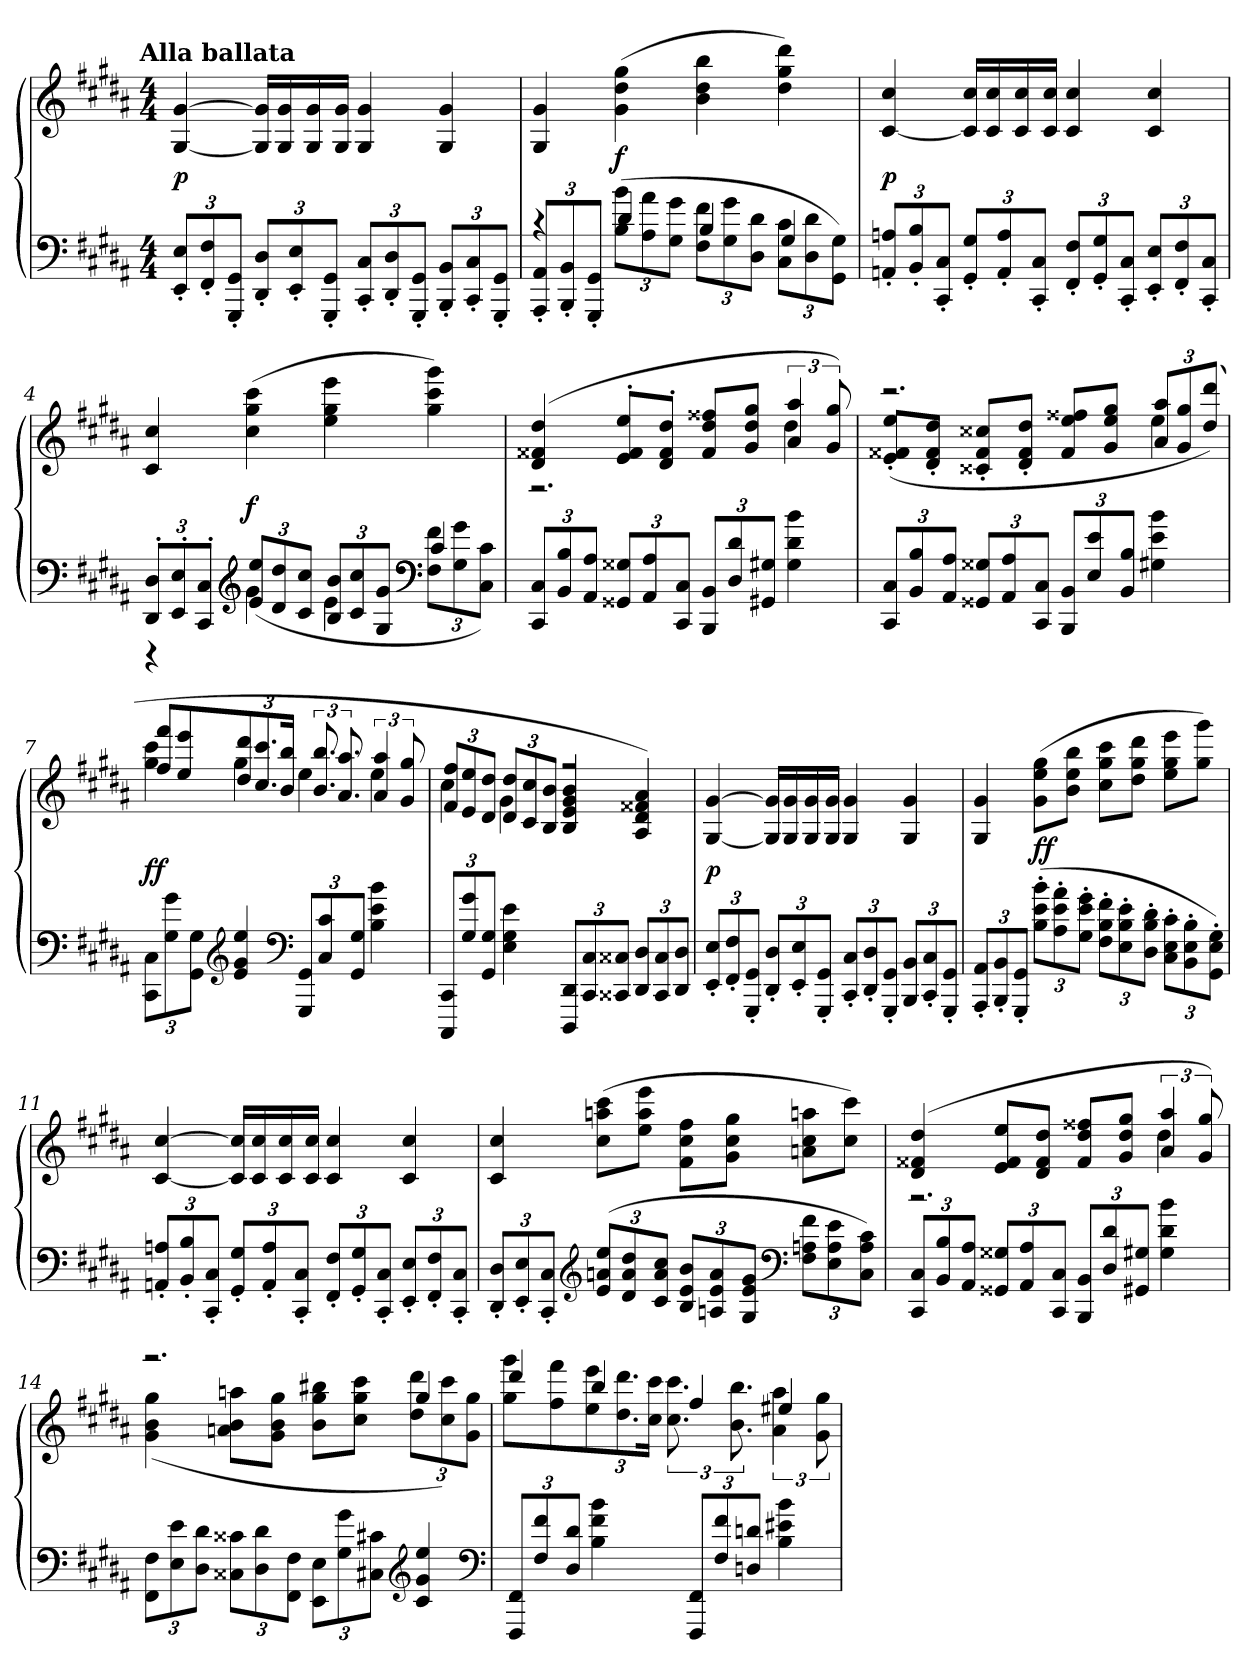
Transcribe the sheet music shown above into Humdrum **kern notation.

**kern	**kern	**dynam
*part1	*part1	*part1
*staff2	*staff1	*staff1/2
*clefF4	*clefG2	*
*k[f#c#g#d#a#]	*k[f#c#g#d#a#]	*
!!LO:TX:omd:t=Alla ballata
*M4/4	*M4/4	*
*MM132	*MM132	*
=1	=1	=1
12EE'/ 12E'/L	[4G#/ [4g#/	p
12FF#'/ 12F#'/	.	.
12GGG#'/ 12GG#'/J	.	.
12DD#'/ 12D#'/L	16G#]/ 16g#]/LL	.
.	16G#/ 16g#/	.
12EE'/ 12E'/	.	.
.	16G#/ 16g#/	.
12GGG#'/ 12GG#'/J	.	.
.	16G#/ 16g#/JJ	.
12CC#'/ 12C#'/L	4G#/ 4g#/	.
12DD#'/ 12D#'/	.	.
12GGG#'/ 12GG#'/J	.	.
12BBB'/ 12BB'/L	4G#/ 4g#/	.
12CC#'/ 12C#'/	.	.
12GGG#'/ 12GG#'/J	.	.
=2	=2	=2
*^	*	*
4r	12AAA#'/ 12AA#'/L	4G#/ 4g#/	.
.	12BBB'/ 12BB'/	.	.
.	12GGG#'/ 12GG#'/J	.	.
(12B\ 12b\L	4d#/	(4g#\ 4dd#\ 4gg#\	f
12A#\ 12a#\	.	.	.
12G#\ 12g#\J	.	.	.
12F#\ 12f#\L	4B/	4b\ 4dd#\ 4bb\	.
12G#\ 12g#\	.	.	.
12D#\ 12d#\J	.	.	.
12C#\ 12c#\L	4G#/	4dd#\ 4gg#\ 4ddd#\)	.
12D#\ 12d#\	.	.	.
12GG#\ 12G#\J)	.	.	.
*v	*v	*	*
=3	=3	=3
12AAn'/ 12An'/L	[4c#/ 4cc#/	p
12BB'/ 12B'/	.	.
12CC#'/ 12C#'/J	.	.
12GG#'/ 12G#'/L	16c#]/ 16cc#/LL	.
.	16c#/ 16cc#/	.
12AA'/ 12A'/	.	.
.	16c#/ 16cc#/	.
12CC#'/ 12C#'/J	.	.
.	16c#/ 16cc#/JJ	.
12FF#'/ 12F#'/L	4c#/ 4cc#/	.
12GG#'/ 12G#'/	.	.
12CC#'/ 12C#'/J	.	.
12EE'/ 12E'/L	4c#/ 4cc#/	.
12FF#'/ 12F#'/	.	.
12CC#'/ 12C#'/J	.	.
=4	=4	=4
*^	*	*
12DD#'/ 12D#'/L	4r	4c#/ 4cc#/	.
12EE'/ 12E'/	.	.	.
12CC#'/ 12C#'/J	.	.	.
*clefG2	*	*	*
4g#\	(12e/ 12ee/L	(4cc#\ 4gg#\ 4ccc#\	f
.	12d#/ 12dd#/	.	.
.	12c#/ 12cc#/J	.	.
4e\	12B/ 12b/L	4ee\ 4gg#\ 4eee\	.
.	12c#/ 12cc#/	.	.
.	12G#/ 12g#/J	.	.
*clefF4	*	*	*
12F#\ 12f#\L	4c#/	4gg#\ 4ccc#\ 4ggg#\)	.
12G#\ 12g#\	.	.	.
12C#\ 12c#\J)	.	.	.
*v	*v	*	*
=5	=5	=5
*	*^	*
12CC#/ 12C#/L	(4d#/ 4f##X/ 4dd#/	2.r	.
12BB/ 12B/	.	.	.
12AA#/ 12A#/J	.	.	.
12GG##X/ 12G##X/L	8e'/ 8f##'/ 8ee'/L	.	.
12AA#/ 12A#/	.	.	.
.	8d#'/ 8f##'/ 8dd#'/J	.	.
12CC#/ 12C#/J	.	.	.
12BBB/ 12BB/L	8f##/ 8dd#/ 8ff##X/L	.	.
12D#/ 12d#/	.	.	.
.	8g#/ 8dd#/ 8gg#/J	.	.
12GG#X/ 12G#X/J	.	.	.
4G#\ 4d#\ 4b\	6a#/ 6aa#/	4dd#\	.
.	12g#/ 12gg#/)	.	.
=6	=6	=6	=6
12CC#/ 12C#/L	2.r	(8e'/ 8f##X'/ 8ee'/L	.
12BB/ 12B/	.	.	.
.	.	8d#'/ 8f##'/ 8dd#'/J	.
12AA#/ 12A#/J	.	.	.
12GG##X/ 12G##X/L	.	8c##X'/ 8f##'/ 8cc##X'/L	.
12AA#/ 12A#/	.	.	.
.	.	8d#'/ 8f##'/ 8dd#'/J	.
12CC#/ 12C#/J	.	.	.
12BBB/ 12BB/L	.	8f##/ 8ee/ 8ff##X/L	.
12E/ 12e/	.	.	.
.	.	8g#/ 8ee/ 8gg#/J	.
12BB/ 12B/J	.	.	.
4G#X\ 4e\ 4b\	4ee\	12a#/ 12aa#/L	.
.	.	12g#/ 12gg#/	.
.	.	(12dd#/ 12ddd#/J)	.
=7	=7	=7	=7
12CC#\ 12C#\L	4gg#\ 4ccc#\	8ff#/ 8fff#/L	ff
12G#\ 12g#\	.	.	.
.	.	8ee/ 8eee/J	.
12GG#\ 12G#\J	.	.	.
*clefG2	*	*	*
4e/ 4g#/ 4ee/	4gg#\	12dd#/ 12ddd#/L	.
.	.	12.cc#/ 12.ccc#/	.
.	.	24b/ 24bb/JJ	.
*clefF4	*	*	*
12GGG#/ 12GG#/L	4ee\	12.b/ 12.bb/	.
12C#/ 12c#/	.	.	.
.	.	12.a#/ 12.aa#/	.
12GG#/ 12G#/J	.	.	.
4B\ 4e\ 4b\	4ee\	6a#/ 6aa#/	.
.	.	12g#/ 12gg#/	.
=8	=8	=8	=8
12CCC#/ 12CC#/L	4cc#\	12f#/ 12ff#/L	.
12G#/ 12g#/	.	12e/ 12ee/	.
12GG#/ 12G#/J	.	12d#/ 12dd#/J	.
4E\ 4G#\ 4e\	12d#/ 12dd#/L	4g#\	.
.	12c#/ 12cc#/	.	.
.	12B/ 12b/J	.	.
12DDD#/ 12DD#/L	2r	4B/ 4e/ 4g#/ 4b/	.
12CC#/ 12C#/	.	.	.
12CC##X/ 12C##X/J	.	.	.
12DD#/ 12D#/L	.	4A#/ 4d#/ 4f##X/ 4a#/)	.
12CC##/ 12C##/	.	.	.
12DD#/ 12D#/J	.	.	.
*	*v	*v	*
=9	=9	=9
12EE'/ 12E'/L	[4G#/ [4g#/	p
12FF#'/ 12F#'/	.	.
12GGG#'/ 12GG#'/J	.	.
12DD#'/ 12D#'/L	16G#]/ 16g#]/LL	.
.	16G#/ 16g#/	.
12EE'/ 12E'/	.	.
.	16G#/ 16g#/	.
12GGG#'/ 12GG#'/J	.	.
.	16G#/ 16g#/JJ	.
12CC#'/ 12C#'/L	4G#/ 4g#/	.
12DD#'/ 12D#'/	.	.
12GGG#'/ 12GG#'/J	.	.
12BBB/ 12BB/L	4G#/ 4g#/	.
12CC#'/ 12C#'/	.	.
12GGG#'/ 12GG#'/J	.	.
=10	=10	=10
12AAA#'/ 12AA#'/L	4G#/ 4g#/	.
12BBB'/ 12BB'/	.	.
12GGG#'/ 12GG#'/J	.	.
(12B'\ 12e'\ 12b'\L	(8g#\ 8ee\ 8gg#\L	ff
12A#'\ 12e'\ 12a#'\	.	.
.	8b\ 8ee\ 8bb\J	.
12G#'\ 12e'\ 12g#'\J	.	.
12F#'\ 12B'\ 12f#'\L	8cc#\ 8gg#\ 8ccc#\L	.
12E'\ 12B'\ 12e'\	.	.
.	8dd#\ 8gg#\ 8ddd#\J	.
12D#'\ 12B'\ 12d#'\J	.	.
12C#'\ 12E'\ 12c#'\L	8ee\ 8gg#\ 8eee\L	.
12BB'\ 12E'\ 12B'\	.	.
.	8gg#\ 8ggg#\J)	.
12GG#'\ 12E'\ 12G#'\J)	.	.
=11	=11	=11
12AAn'/ 12An'/L	[4c#/ [4cc#/	.
12BB'/ 12B'/	.	.
12CC#'/ 12C#'/J	.	.
12GG#'/ 12G#'/L	16c#]/ 16cc#]/LL	.
.	16c#/ 16cc#/	.
12AA'/ 12A'/	.	.
.	16c#/ 16cc#/	.
12CC#'/ 12C#'/J	.	.
.	16c#/ 16cc#/JJ	.
12FF#'/ 12F#'/L	4c#/ 4cc#/	.
12GG#'/ 12G#'/	.	.
12CC#'/ 12C#'/J	.	.
12EE'/ 12E'/L	4c#/ 4cc#/	.
12FF#'/ 12F#'/	.	.
12CC#'/ 12C#'/J	.	.
=12	=12	=12
12DD#'/ 12D#'/L	4c#/ 4cc#/	.
12EE'/ 12E'/	.	.
12CC#'/ 12C#'/J	.	.
*clefG2	*	*
(12e/ 12an/ 12ee/L	(8cc#\ 8aan\ 8ccc#\L	.
12d#/ 12a/ 12dd#/	.	.
.	8ee\ 8aa\ 8eee\J	.
12c#/ 12a/ 12cc#/J	.	.
12B/ 12e/ 12b/L	8f#\ 8cc#\ 8ff#\L	.
12An/ 12e/ 12a/	.	.
.	8g#\ 8cc#\ 8gg#\J	.
12G#/ 12e/ 12g#/J	.	.
*clefF4	*	*
12F#\ 12An\ 12f#\L	8an\ 8cc#\ 8aan\L	.
12E\ 12A\ 12e\	.	.
.	8cc#\ 8ccc#\J)	.
12C#\ 12A\ 12c#\J)	.	.
=13	=13	=13
*	*^	*
12CC#/ 12C#/L	(4d#/ 4f##X/ 4dd#/	2.r	.
12BB/ 12B/	.	.	.
12AA#/ 12A#/J	.	.	.
12GG##X/ 12G##X/L	8e/ 8f##/ 8ee/L	.	.
12AA#/ 12A#/	.	.	.
.	8d#/ 8f##/ 8dd#/J	.	.
12CC#/ 12C#/J	.	.	.
12BBB/ 12BB/L	8f##/ 8dd#/ 8ff##X/L	.	.
12D#/ 12d#/	.	.	.
.	8g#/ 8dd#/ 8gg#/J	.	.
12GG#X/ 12G#X/J	.	.	.
4G#\ 4d#\ 4b\	6a#/ 6aa#/	4dd#\	.
.	12g#/ 12gg#/)	.	.
=14	=14	=14	=14
12FF#\ 12F#\L	2.r	(4g#\ 4b\ 4gg#\	.
12E\ 12e\	.	.	.
12D#\ 12d#\J	.	.	.
12C##X\ 12c##X\L	.	8an\ 8b\ 8aan\L	.
12D#\ 12d#\	.	.	.
.	.	8g#\ 8b\ 8gg#\J	.
12FF#\ 12F#\J	.	.	.
12EE\ 12E\L	.	8b\ 8gg#\ 8bb#X\L	.
12G#\ 12g#\	.	.	.
.	.	8cc#\ 8gg#\ 8ccc#\J	.
12C#X\ 12c#X\J	.	.	.
*clefG2	*	*	*
4c#/ 4g#/ 4ee/	4gg#/	12dd#\ 12ddd#\L	.
.	.	12cc#\ 12ccc#\)	.
.	.	12g#\ 12gg#\J	.
*clefF4	*	*	*
=15	=15	=15	=15
12FFF#/ 12FF#/L	4ddd#/	8gg#\ 8ggg#\L	.
12F#/ 12f#/	.	.	.
.	.	8ff#\ 8fff#\J	.
12D#/ 12d#/J	.	.	.
4B\ 4f#\ 4b\	4bb/	12ee\ 12eee\L	.
.	.	12.dd#\ 12.ddd#\	.
.	.	24cc#\ 24ccc#\JJ	.
12FFF#/ 12FF#/L	4ff#/	12.cc#\ 12.ccc#\	.
12F#/ 12f#/	.	.	.
.	.	12.b\ 12.bb\	.
12Dn/ 12dn/J	.	.	.
4B\ 4e#X\ 4b\	4ee#X/	6a#\ 6aa#\	.
.	.	12g#\ 12gg#\	.
*	*v	*v	*
=	=	=
*-	*-	*-
